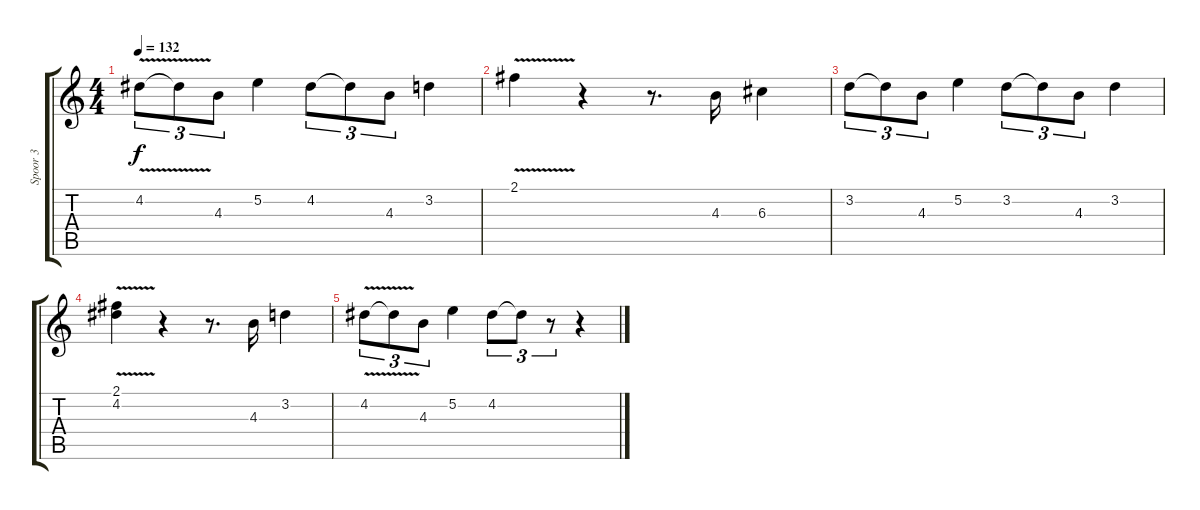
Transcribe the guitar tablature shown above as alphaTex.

\track ("Spoor 3" "Spoor 3") {instrument acousticguitarnylon}
\staff {score tabs}
\tuning (E4 B3 G3 D3 A2 E2) {hide}
\ts (4 4)
\tempo 132
\clef g2
\ks c
4.2{v}.8{tu (3 2) dy f} 4.2{t}.8{tu (3 2)} 4.3.8{tu (3 2)} 5.2.4 4.2.8{tu (3 2)} 4.2{t}.8{tu (3 2)} 4.3.8{tu (3 2)} 3.2.4 |
2.1{v}.4 r.4 r.8{d} 4.3.16 6.3.4 |
3.2.8{tu (3 2)} 3.2{t}.8{tu (3 2)} 4.3.8{tu (3 2)} 5.2.4 3.2.8{tu (3 2)} 3.2{t}.8{tu (3 2)} 4.3.8{tu (3 2)} 3.2.4 |
(2.1 4.2{v}).4 r.4 r.8{d} 4.3.16 3.2.4 |
4.2{v}.8{tu (3 2)} 4.2{t}.8{tu (3 2)} 4.3.8{tu (3 2)} 5.2.4 4.2.8{tu (3 2)} 4.2{t}.8{tu (3 2)} r.8{tu (3 2)} r.4
